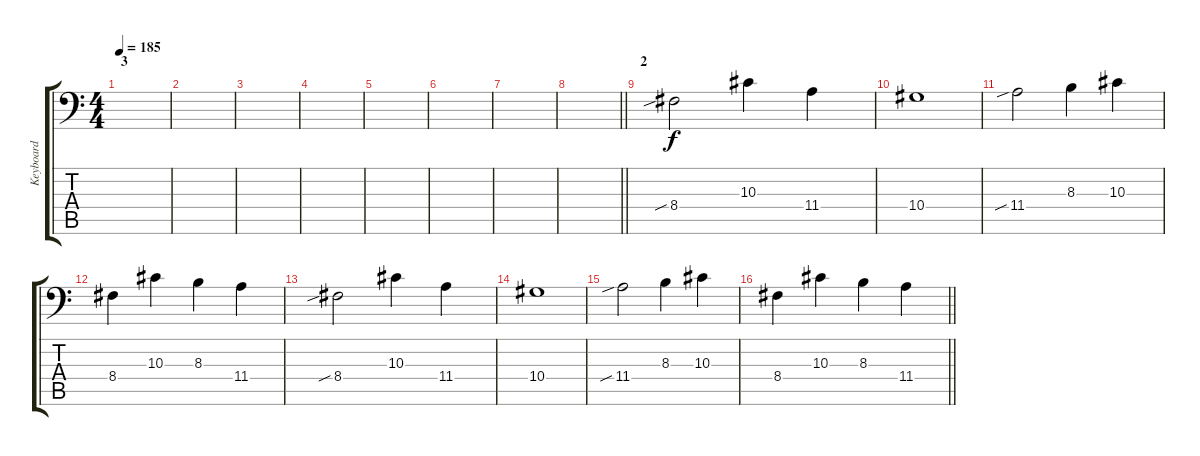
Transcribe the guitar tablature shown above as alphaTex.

\track ("Keyboard" "Keyboard") {instrument synthbrass1}
\staff {score tabs}
\tuning (C4 G3 Eb3 Bb2 F2 Bb1) {hide}
\ts (4 4)
\section ("" "3")
\tempo 185
\clef f4
\ks c
|
|
|
|
|
|
|
\barLineRight lightlight
|
\section ("" "2")
8.4{sib}.2 10.3.4 11.4.4 |
10.4.1 |
11.4{sib}.2 8.3.4 10.3.4 |
8.4.4 10.3.4 8.3.4 11.4.4 |
8.4{sib}.2 10.3.4 11.4.4 |
10.4.1 |
11.4{sib}.2 8.3.4 10.3.4 |
\barLineRight lightlight
8.4.4 10.3.4 8.3.4 11.4.4
